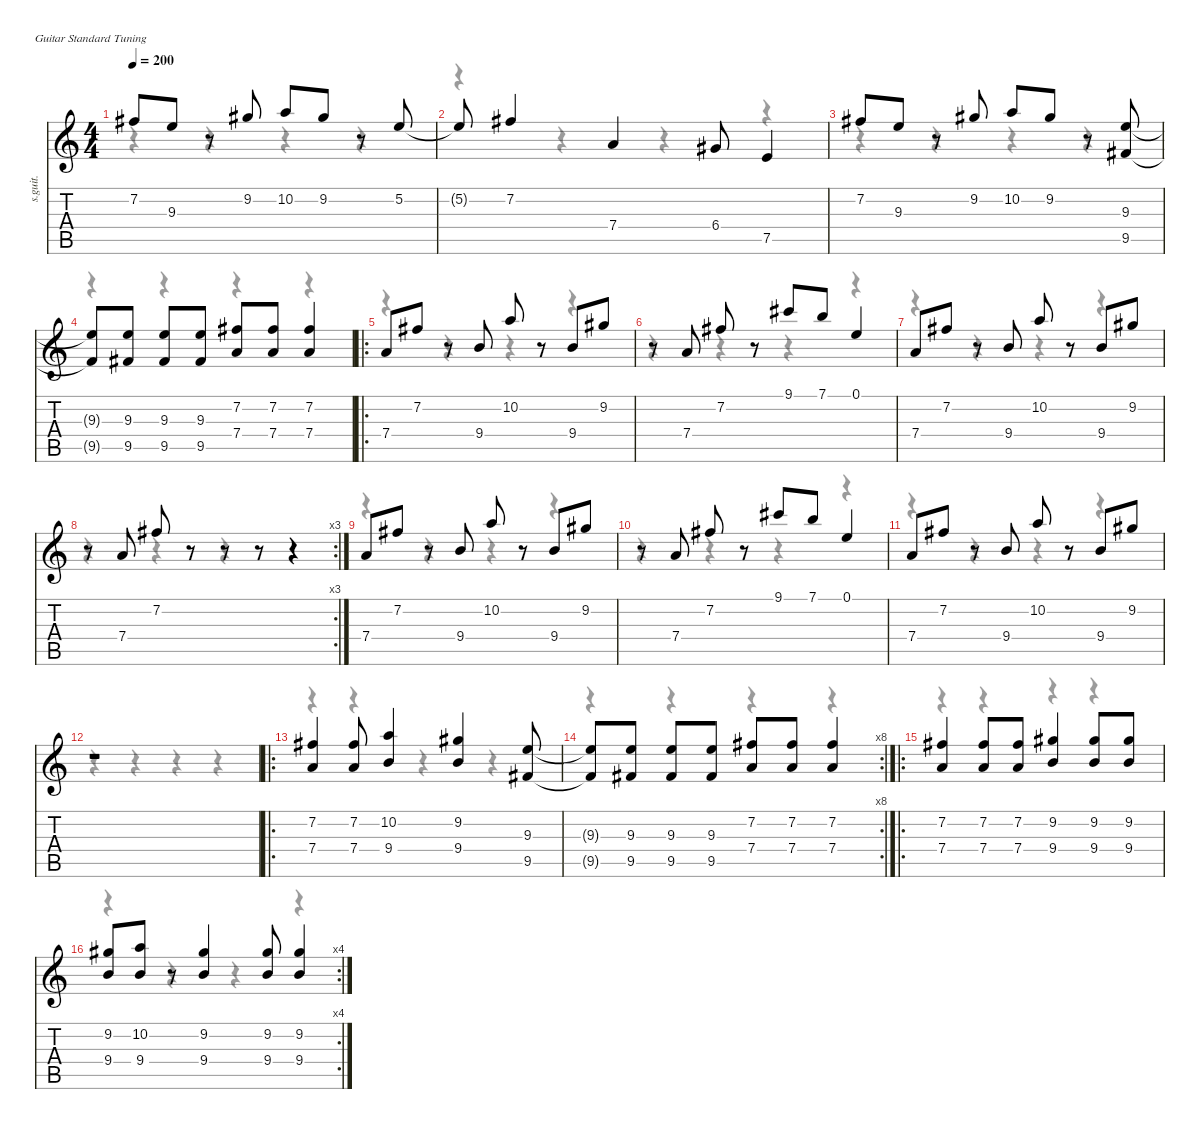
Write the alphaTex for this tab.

\defaultSystemsLayout 4
\hideDynamics
\bracketExtendMode nobrackets
\otherSystemsTrackNameOrientation horizontal
\track ("Track 1" "s.guit.") {instrument acousticguitarsteel}
\staff {score tabs}
\tuning (E4 B3 G3 D3 A2 E2)
\voice
\ts (4 4)
\tempo 200
\clef g2
\ks c
7.2{acc #}.8{dy f beam Up} 9.3.8{beam Up} r.8{beam Up} 9.2{acc #}.8{beam Up} 10.2.8{beam Up} 9.2{acc #}.8{beam Up} r.8{beam Up} 5.2.8{beam Up} |
5.2{t}.8{beam Up} 7.2{acc #}.4{beam Up} 7.4.4{beam Up} 6.4{acc #}.8{beam Up} 7.5.4{beam Up} |
7.2{acc #}.8{beam Up} 9.3.8{beam Up} r.8{beam Up} 9.2{acc #}.8{beam Up} 10.2.8{beam Up} 9.2{acc #}.8{beam Up} r.8{beam Up} (9.3 9.5{acc #}).8{beam Up} |
(9.3{t} 9.5{t acc #}).8{beam Up} (9.3 9.5{acc #}).8{beam Up} (9.3 9.5{acc #}).8{beam Up} (9.3 9.5{acc #}).8{beam Up} (7.2{acc #} 7.4).8{beam Up} (7.2{acc #} 7.4).8{beam Up} (7.2{acc #} 7.4).4{beam Up} |
\ro
7.4.8{beam Up} 7.2{acc #}.8{beam Up} r.8{beam Up} 9.4.8{beam Up} 10.2.8{beam Up} r.8{beam Up} 9.4.8{beam Up} 9.2{acc #}.8{beam Up} |
r.8{beam Up} 7.4.8{beam Up} 7.2{acc #}.8{beam Up} r.8{beam Up} 9.1{acc #}.8{beam Up} 7.1.8{beam Up} 0.1.4{beam Up} |
7.4.8{beam Up} 7.2{acc #}.8{beam Up} r.8{beam Up} 9.4.8{beam Up} 10.2.8{beam Up} r.8{beam Up} 9.4.8{beam Up} 9.2{acc #}.8{beam Up} |
\rc 3
r.8{beam Up} 7.4.8{beam Up} 7.2{acc #}.8{beam Up} r.8{beam Up} r.8{beam Up} r.8{beam Up} r.4{beam Up} |
7.4.8{beam Up} 7.2{acc #}.8{beam Up} r.8{beam Up} 9.4.8{beam Up} 10.2.8{beam Up} r.8{beam Up} 9.4.8{beam Up} 9.2{acc #}.8{beam Up} |
r.8{beam Up} 7.4.8{beam Up} 7.2{acc #}.8{beam Up} r.8{beam Up} 9.1{acc #}.8{beam Up} 7.1.8{beam Up} 0.1.4{beam Up} |
7.4.8{beam Up} 7.2{acc #}.8{beam Up} r.8{beam Up} 9.4.8{beam Up} 10.2.8{beam Up} r.8{beam Up} 9.4.8{beam Up} 9.2{acc #}.8{beam Up} |
r.1{beam Up} |
\ro
(7.2{acc #} 7.4).4{beam Up} (7.2{acc #} 7.4).8{beam Up} (10.2 9.4).4{beam Up} (9.2{acc #} 9.4).4{beam Up} (9.3 9.5{acc #}).8{beam Up} |
\rc 8
(9.3{t} 9.5{t acc #}).8{beam Up} (9.3 9.5{acc #}).8{beam Up} (9.3 9.5{acc #}).8{beam Up} (9.3 9.5{acc #}).8{beam Up} (7.2{acc #} 7.4).8{beam Up} (7.2{acc #} 7.4).8{beam Up} (7.2{acc #} 7.4).4{beam Up} |
\ro
(7.2{acc #} 7.4).4{beam Up} (7.2{acc #} 7.4).8{beam Up} (7.2{acc #} 7.4).8{beam Up} (9.2{acc #} 9.4).4{beam Up} (9.2{acc #} 9.4).8{beam Up} (9.2{acc #} 9.4).8{beam Up} |
\rc 4
(9.2{acc #} 9.4).8{beam Up} (10.2 9.4).8{beam Up} r.8{beam Up} (9.2{acc #} 9.4).4{beam Up} (9.2{acc #} 9.4).8{beam Up} (9.2{acc #} 9.4).4{beam Up}
\voice
\clef g2
\ottava regular
\simile none
\ks c
r.4{dy mf beam Down} r.4{beam Down} r.4{beam Down} r.4{beam Down} |
r.4{beam Down} r.4{beam Down} r.4{beam Down} r.4{beam Down} |
r.4{beam Down} r.4{beam Down} r.4{beam Down} r.4{beam Down} |
r.4{beam Down} r.4{beam Down} r.4{beam Down} r.4{beam Down} |
r.4{beam Down} r.4{beam Down} r.4{beam Down} r.4{beam Down} |
r.4{beam Down} r.4{beam Down} r.4{beam Down} r.4{beam Down} |
r.4{beam Down} r.4{beam Down} r.4{beam Down} r.4{beam Down} |
r.4{beam Down} r.4{beam Down} r.4{beam Down} r.4{beam Down} |
r.4{beam Down} r.4{beam Down} r.4{beam Down} r.4{beam Down} |
r.4{beam Down} r.4{beam Down} r.4{beam Down} r.4{beam Down} |
r.4{beam Down} r.4{beam Down} r.4{beam Down} r.4{beam Down} |
r.4{beam Down} r.4{beam Down} r.4{beam Down} r.4{beam Down} |
r.4{beam Down} r.4{beam Down} r.4{beam Down} r.4{beam Down} |
r.4{beam Down} r.4{beam Down} r.4{beam Down} r.4{beam Down} |
r.4{beam Down} r.4{beam Down} r.4{beam Down} r.4{beam Down} |
r.4{beam Down} r.4{beam Down} r.4{beam Down} r.4{beam Down}
